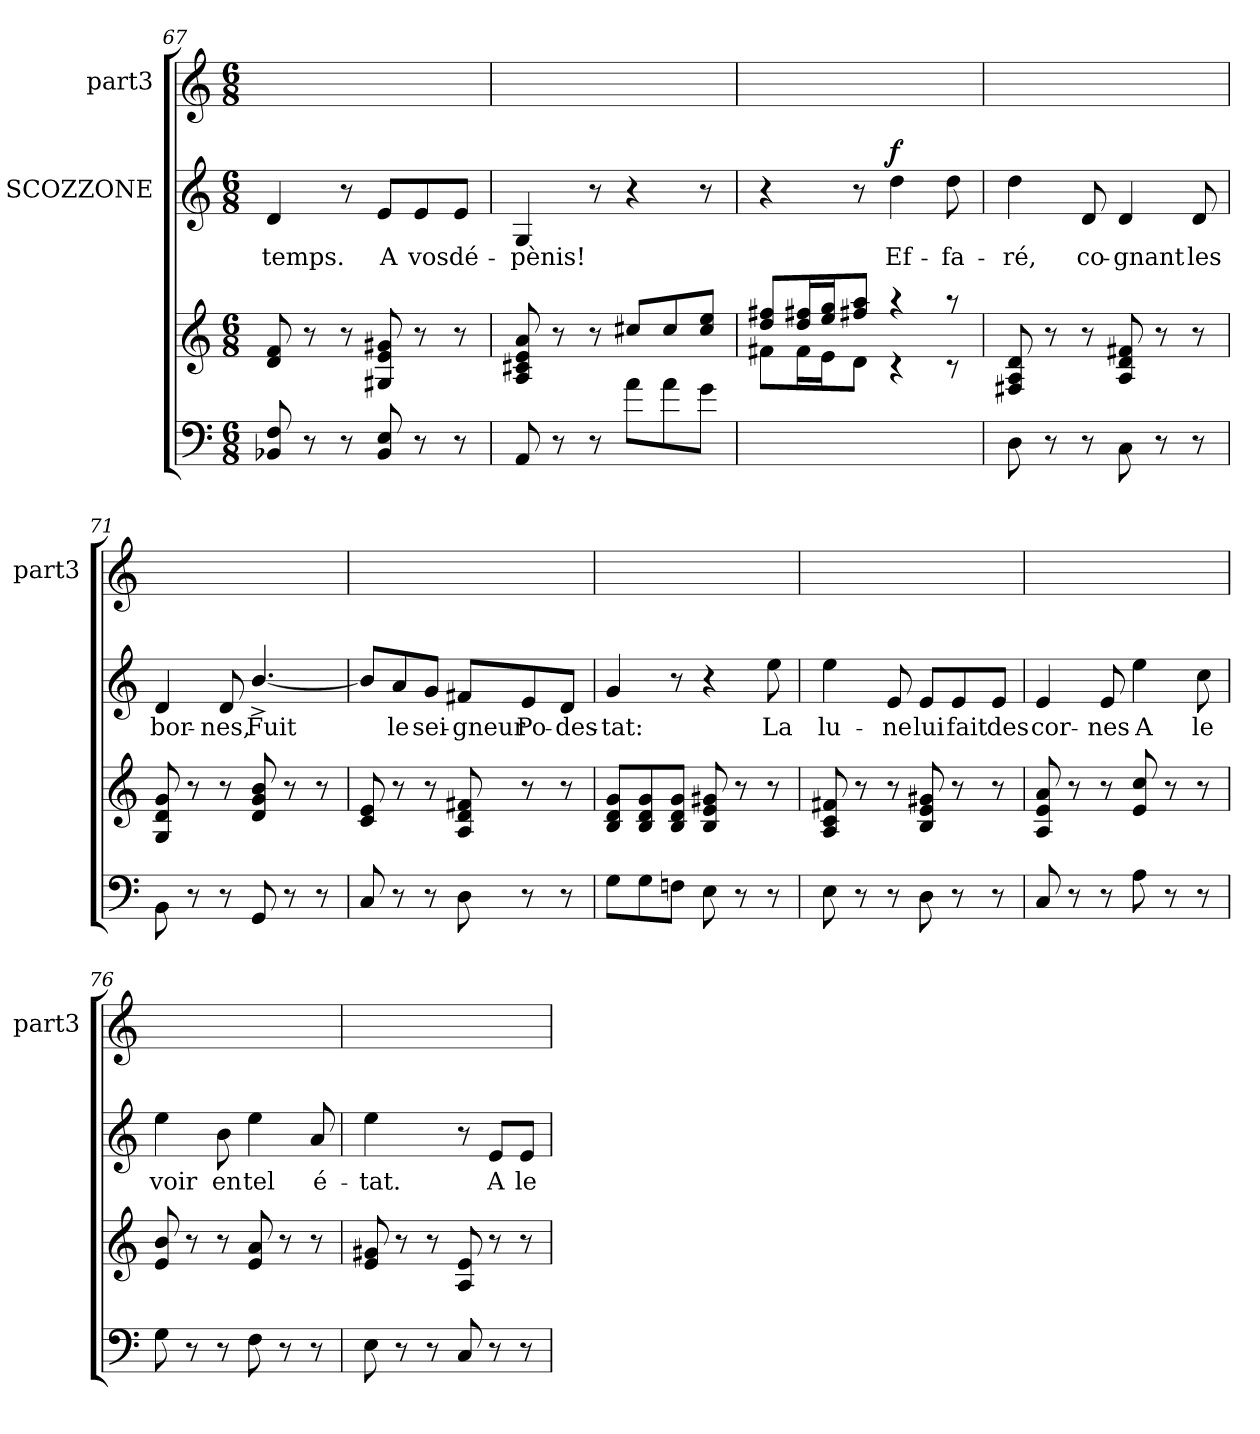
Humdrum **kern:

**kern	**kern	**kern	**text	**dynam	**kern
*part3	*part3	*part2	*part2	*part2	*part1
*staff4	*staff3	*staff2	*staff2	*staff2	*staff1
*	*	*I"SCOZZONE	*	*	*I"part3
*	*	*	*	*	*I'part3
*clefF4	*clefG2	*clefG2	*	*	*clefG2
*k[]	*k[]	*k[]	*	*	*k[]
*M6/8	*M6/8	*M6/8	*	*	*M6/8
=67	=67	=67	=67	=67	=67
8Fi/ 8BB-Xi/	8fj/ 8dj/	4dj/	temps.	.	2.ryy
8r	8r	.	.	.	.
8r	8r	8r	.	.	.
8BB-i/ 8Ei/	8g#Xj/ 8ej/ 8G#Xj/	8ej/L	A	.	.
8r	8r	8ej/	vos	.	.
8r	8r	8ej/J	dé-	.	.
=68	=68	=68	=68	=68	=68
8AAi/	8aj/ 8ej/ 8c#Xj/ 8Aj/	4Gj/	pènis!	.	2.ryy
8r	8r	.	.	.	.
8r	8r	8r	.	.	.
8ai\L	8cc#Xj/L	4r	.	.	.
8ai\	8cc#j/	.	.	.	.
8gi\J	8cc#j/ 8eej/J	8r	.	.	.
!!LO:LB:g=z
=69	=69	=69	=69	=69	=69
*	*^	*	*	*	*
2.ryy	8ff#Xj/ 8ddj/L	8f#Xi\L	4r	.	.	2.ryy
.	16ff#Xj/ 16ddj/L	16f#i\L	.	.	.	.
.	16eej/ 16ggj/J	16ei\J	.	.	.	.
.	8aaj/ 8ff#Xj/J	8di\J	8r	.	.	.
!	!	!	!	!	!LO:DY:a	!
.	4r	4r	4ddj\	Ef-	f	.
.	8r	8r	8ddj\	fa-	.	.
*	*v	*v	*	*	*	*
=70	=70	=70	=70	=70	=70
8Di\	8dj/ 8Aj/ 8F#Xj/	4ddj\	ré,	.	2.ryy
8r	8r	.	.	.	.
8r	8r	8dj/	co-	.	.
8Ci\	8f#Xj/ 8dj/ 8Aj/	4dj/	gnant	.	.
8r	8r	.	.	.	.
8r	8r	8dj/	les	.	.
=71	=71	=71	=71	=71	=71
8BBi\	8gj/ 8dj/ 8Gj/	4dj/	bor-	.	2.ryy
8r	8r	.	.	.	.
8r	8r	8dj/	nes,	.	.
8GGi/	8bj/ 8gj/ 8dj/	[4.b^>j/	Fuit	.	.
8r	8r	.	.	.	.
8r	8r	.	.	.	.
=72	=72	=72	=72	=72	=72
8Ci/	8ej/ 8cj/	8bj/L]	.	.	2.ryy
8r	8r	8aj/	le	.	.
8r	8r	8gj/J	sei-	.	.
8Di\	8f#Xj/ 8dj/ 8Aj/	8f#Xj/L	gneur	.	.
8r	8r	8ej/	Po-	.	.
8r	8r	8dj/J	des-	.	.
!!LO:LB:g=z
=73	=73	=73	=73	=73	=73
8Gi\L	8gj/ 8dj/ 8Bj/L	4gj/	tat:	.	2.ryy
8Gi\	8gj/ 8dj/ 8Bj/	.	.	.	.
8Fni\J	8Bj/ 8gj/ 8dj/J	8r	.	.	.
8Ei\	8Bj/ 8ej/ 8g#Xj/	4r	.	.	.
8r	8r	.	.	.	.
8r	8r	8eej\	La	.	.
=74	=74	=74	=74	=74	=74
8Ei\	8f#Xj/ 8cj/ 8Aj/	4eej\	lu-	.	2.ryy
8r	8r	.	.	.	.
8r	8r	8ej/	ne	.	.
8Di\	8g#Xj/ 8ej/ 8Bj/	8ej/L	lui	.	.
8r	8r	8ej/	fait	.	.
8r	8r	8ej/J	des	.	.
=75	=75	=75	=75	=75	=75
8Ci/	8aj/ 8ej/ 8Aj/	4ej/	cor-	.	2.ryy
8r	8r	.	.	.	.
8r	8r	8ej/	nes	.	.
8Ai\	8ccj/ 8ej/	4eej\	A	.	.
8r	8r	.	.	.	.
8r	8r	8ccj\	le	.	.
=76	=76	=76	=76	=76	=76
8Gi\	8bj/ 8ej/	4eej\	voir	.	2.ryy
8r	8r	.	.	.	.
8r	8r	8bj\	en	.	.
8Fi\	8ej/ 8aj/	4eej\	tel	.	.
8r	8r	.	.	.	.
8r	8r	8aj/	é-	.	.
!!LO:PB:g=z
=77	=77	=77	=77	=77	=77
8Ei\	8g#Xj/ 8ej/	4eej\	tat.	.	2.ryy
8r	8r	.	.	.	.
8r	8r	8ryy	.	.	.
8Ci/	8ej/ 8Aj/	8r	.	.	.
8r	8r	8ej/L	A	.	.
8r	8r	8ej/J	le	.	.
=	=	=	=	=	=
*-	*-	*-	*-	*-	*-
